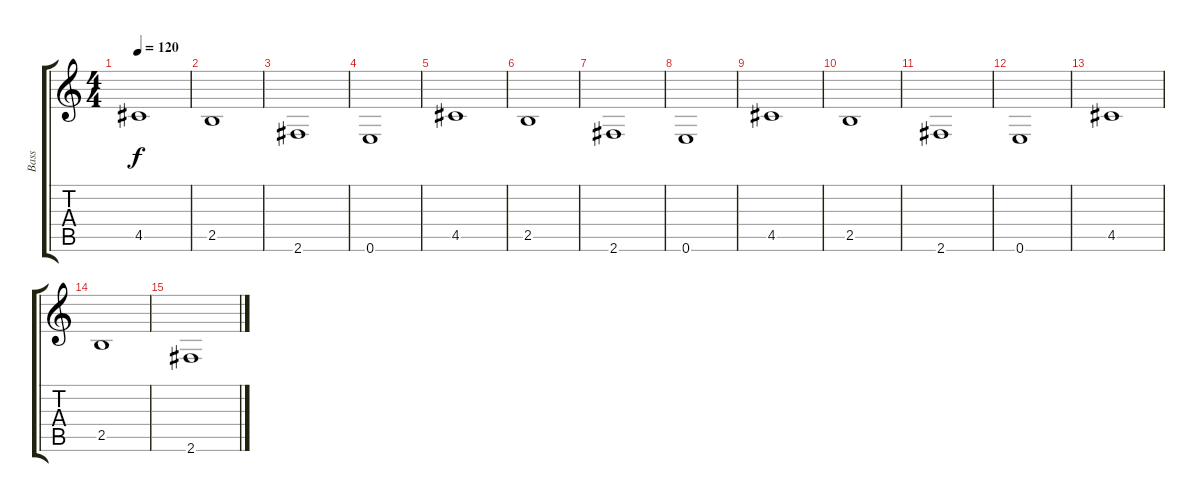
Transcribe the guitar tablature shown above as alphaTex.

\track ("Bass" "Bass") {instrument electricbassfinger}
\staff {score tabs}
\tuning (E4 B3 G3 D3 A2 E2) {hide}
\ts (4 4)
\tempo 120
\clef g2
\ks c
4.5.1{dy f} |
2.5.1 |
2.6.1 |
0.6.1 |
4.5.1 |
2.5.1 |
2.6.1 |
0.6.1 |
4.5.1 |
2.5.1 |
2.6.1 |
0.6.1 |
4.5.1 |
2.5.1 |
2.6.1
